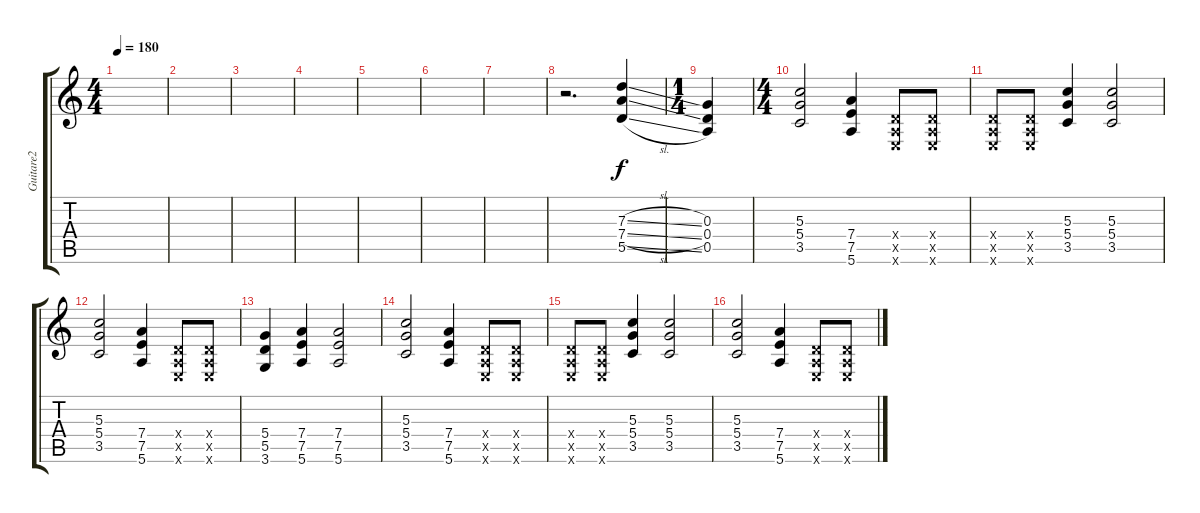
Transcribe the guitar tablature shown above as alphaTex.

\track ("Guitare2" "Guitare2") {instrument overdrivenguitar}
\staff {score tabs}
\tuning (E4 B3 G3 D3 A2 E2) {hide}
\ts (4 4)
\tempo 180
\clef g2
\ks c
|
|
|
|
|
|
|
r.2{d} (7.3{sl} 7.4{sl} 5.5{sl}).4 |
\ts (1 4)
(0.3 0.4 0.5).4 |
\ts (4 4)
(5.3 5.4 3.5).2 (7.4 7.5 5.6).4 (0.4{x} 0.5{x} 0.6{x}).8 (0.4{x} 0.5{x} 0.6{x}).8 |
(0.4{x} 0.5{x} 0.6{x}).8 (0.4{x} 0.5{x} 0.6{x}).8 (5.3 5.4 3.5).4 (5.3 5.4 3.5).2 |
(5.3 5.4 3.5).2 (7.4 7.5 5.6).4 (0.4{x} 0.5{x} 0.6{x}).8 (0.4{x} 0.5{x} 0.6{x}).8 |
(5.4 5.5 3.6).4 (7.4 7.5 5.6).4 (7.4 7.5 5.6).2 |
(5.3 5.4 3.5).2 (7.4 7.5 5.6).4 (0.4{x} 0.5{x} 0.6{x}).8 (0.4{x} 0.5{x} 0.6{x}).8 |
(0.4{x} 0.5{x} 0.6{x}).8 (0.4{x} 0.5{x} 0.6{x}).8 (5.3 5.4 3.5).4 (5.3 5.4 3.5).2 |
(5.3 5.4 3.5).2 (7.4 7.5 5.6).4 (0.4{x} 0.5{x} 0.6{x}).8 (0.4{x} 0.5{x} 0.6{x}).8
